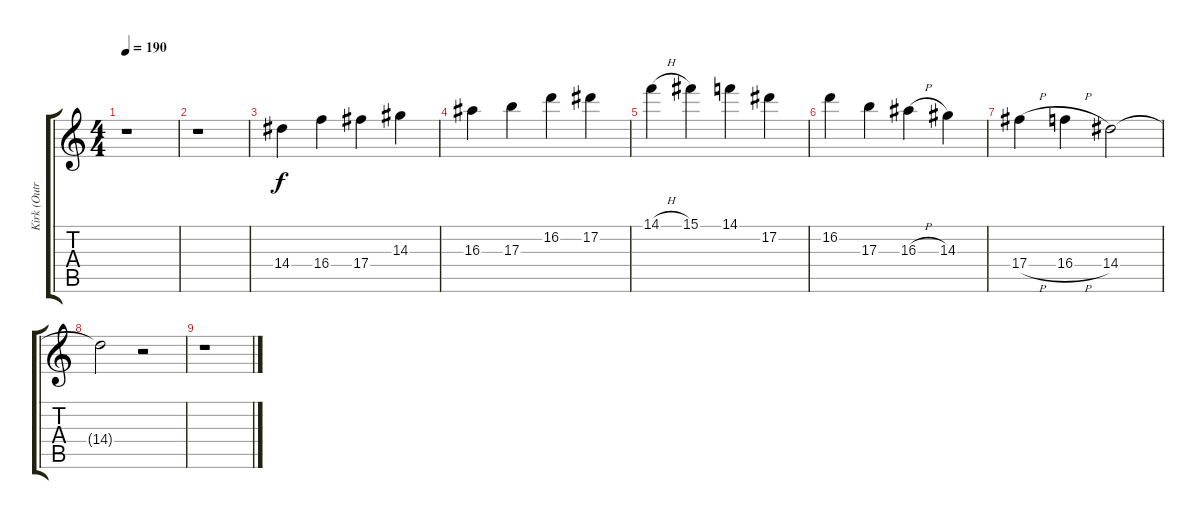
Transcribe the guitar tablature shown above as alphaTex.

\track ("Kirk (Outro) Optional" "Kirk (Outr") {instrument overdrivenguitar}
\staff {score tabs}
\tuning (Eb4 Bb3 Gb3 Db3 Ab2 Eb2) {hide}
\ts (4 4)
\tempo 190
\clef g2
\ks c
r.1{dy f} |
r.1 |
14.4.4 16.4.4 17.4.4 14.3.4 |
16.3.4 17.3.4 16.2.4 17.2.4 |
14.1{h}.4 15.1.4 14.1.4 17.2.4 |
16.2.4 17.3.4 16.3{h}.4 14.3.4 |
17.4{h}.4 16.4{h}.4 14.4.2 |
14.4{t}.2 r.2 |
r.1
